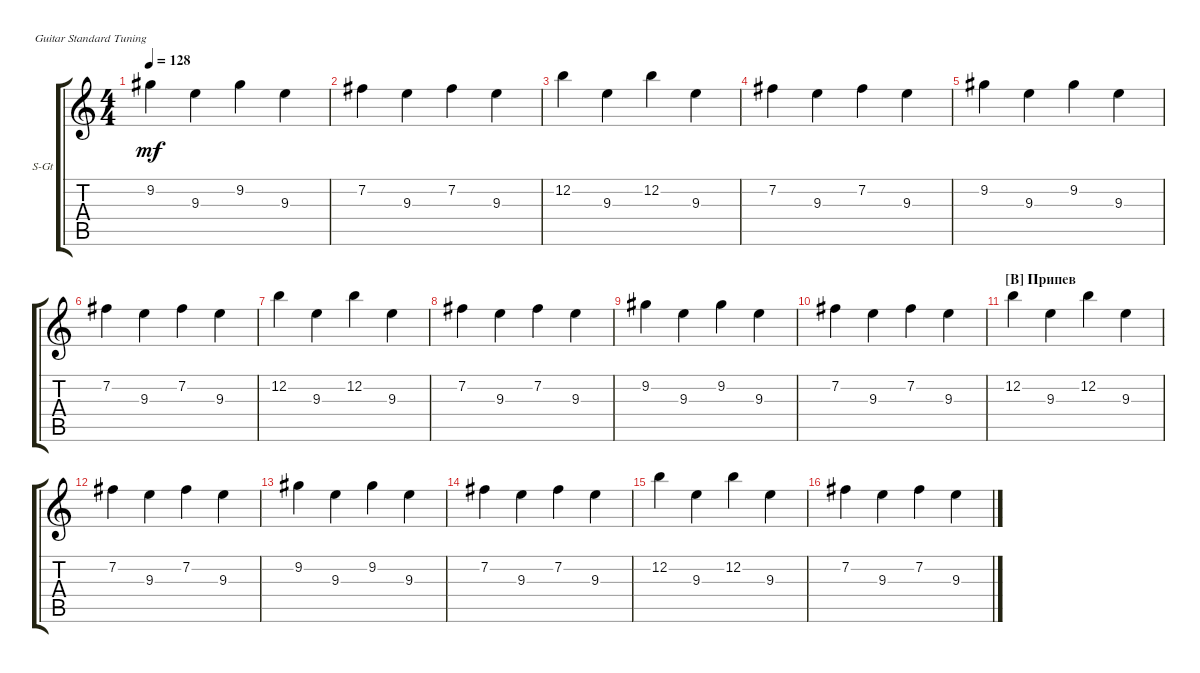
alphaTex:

\defaultSystemsLayout 4
\bracketExtendMode groupsimilarinstruments
\firstSystemTrackNameOrientation horizontal
\otherSystemsTrackNameOrientation horizontal
\track ("перебор" "S-Gt") {instrument acousticguitarsteel}
\staff {score tabs}
\tuning (E4 B3 G3 D3 A2 E2)
\ts (4 4)
\tempo 128
\clef g2
\ks c
9.2.4{dy mf} 9.3.4 9.2.4 9.3.4 |
7.2.4 9.3.4 7.2.4 9.3.4 |
12.2.4 9.3.4 12.2.4 9.3.4 |
7.2.4 9.3.4 7.2.4 9.3.4 |
9.2.4 9.3.4 9.2.4 9.3.4 |
7.2.4 9.3.4 7.2.4 9.3.4 |
12.2.4 9.3.4 12.2.4 9.3.4 |
7.2.4 9.3.4 7.2.4 9.3.4 |
9.2.4 9.3.4 9.2.4 9.3.4 |
7.2.4 9.3.4 7.2.4 9.3.4 |
\section ("B" "Припев")
12.2.4 9.3.4 12.2.4 9.3.4 |
7.2.4 9.3.4 7.2.4 9.3.4 |
9.2.4 9.3.4 9.2.4 9.3.4 |
7.2.4 9.3.4 7.2.4 9.3.4 |
12.2.4 9.3.4 12.2.4 9.3.4 |
7.2.4 9.3.4 7.2.4 9.3.4
